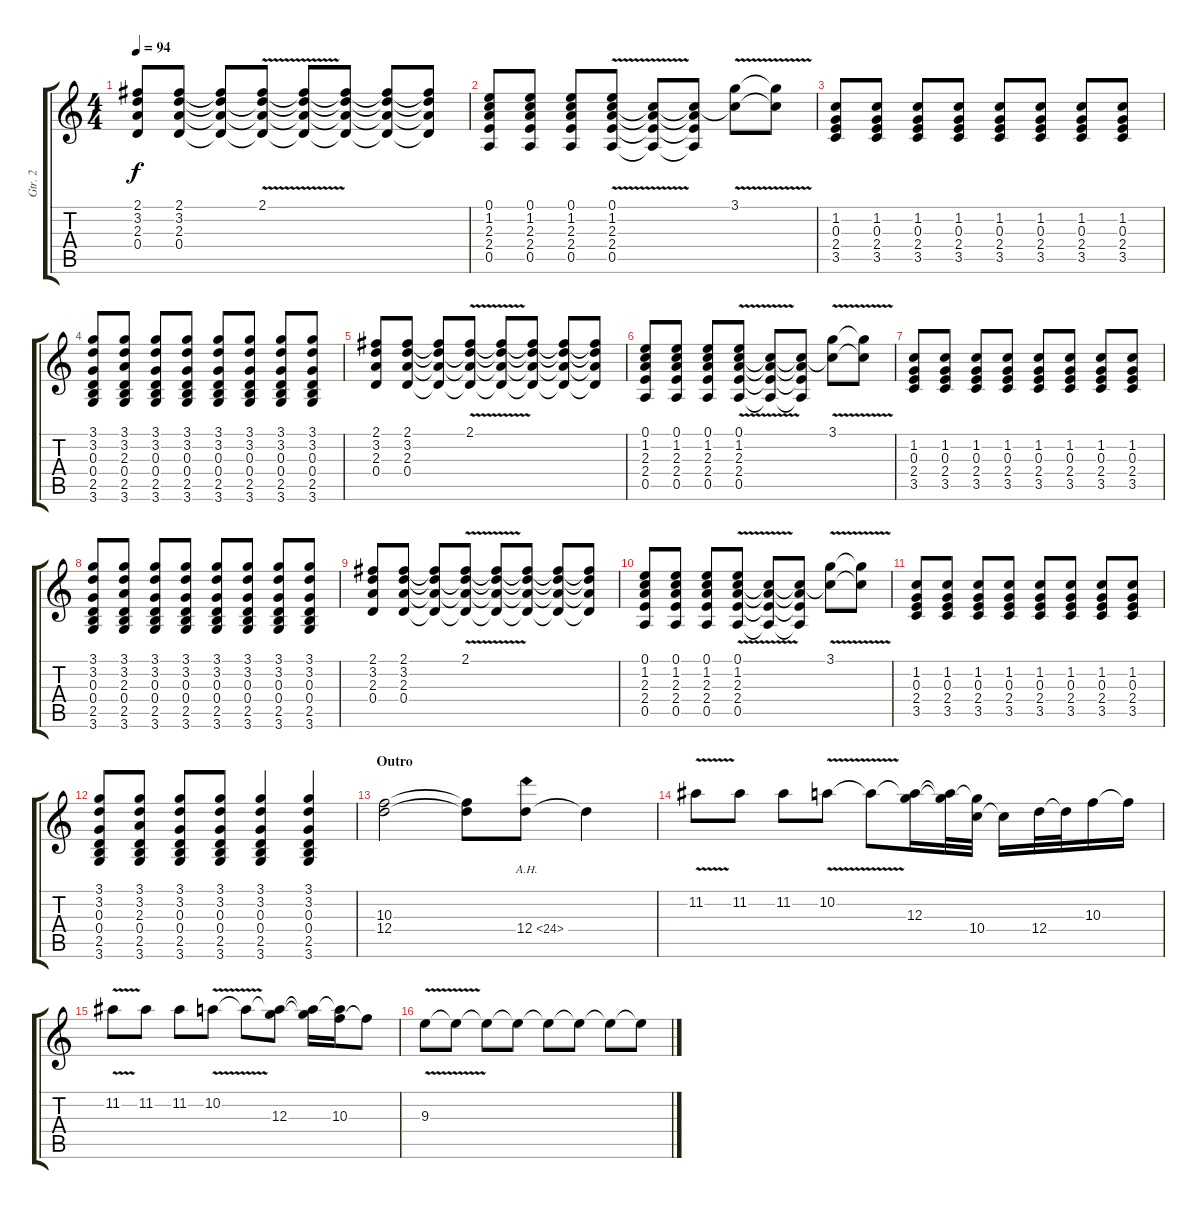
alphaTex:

\track ("Gtr. 2" "Gtr. 2") {instrument distortionguitar}
\staff {score tabs}
\tuning (E4 B3 G3 D3 A2 E2) {hide}
\ts (4 4)
\tempo 94
\clef g2
\ks c
(2.1 3.2 2.3 0.4).8{dy f} (2.1 3.2 2.3 0.4).8 (2.1{t} 3.2{t} 2.3{t} 0.4{t}).8 (2.1{v} 3.2{t} 2.3{t} 0.4{t}).8 (2.1{t} 3.2{t} 2.3{t} 0.4{t}).8 (2.1{t} 3.2{t} 2.3{t} 0.4{t}).8 (2.1{t} 3.2{t} 2.3{t} 0.4{t}).8 (2.1{t} 3.2{t} 2.3{t} 0.4{t}).8 |
(0.1 1.2 2.3 2.4 0.5).8 (0.1 1.2 2.3 2.4 0.5).8 (0.1 1.2 2.3 2.4 0.5).8 (0.1 1.2{v} 2.3 2.4 0.5).8 (1.2{t} 2.3{t} 2.4{t} 0.5{t}).8 (1.2{t} 2.3{t} 2.4{t} 0.5{t}).8 (3.1{v} 1.2{t}).8 (3.1{t} 1.2{t}).8 |
(1.2 0.3 2.4 3.5).8 (1.2 0.3 2.4 3.5).8 (1.2 0.3 2.4 3.5).8 (1.2 0.3 2.4 3.5).8 (1.2 0.3 2.4 3.5).8 (1.2 0.3 2.4 3.5).8 (1.2 0.3 2.4 3.5).8 (1.2 0.3 2.4 3.5).8 |
(3.1 3.2 0.3 0.4 2.5 3.6).8 (3.1 3.2 2.3 0.4 2.5 3.6).8 (3.1 3.2 0.3 0.4 2.5 3.6).8 (3.1 3.2 0.3 0.4 2.5 3.6).8 (3.1 3.2 0.3 0.4 2.5 3.6).8 (3.1 3.2 0.3 0.4 2.5 3.6).8 (3.1 3.2 0.3 0.4 2.5 3.6).8 (3.1 3.2 0.3 0.4 2.5 3.6).8 |
(2.1 3.2 2.3 0.4).8 (2.1 3.2 2.3 0.4).8 (2.1{t} 3.2{t} 2.3{t} 0.4{t}).8 (2.1{v} 3.2{t} 2.3{t} 0.4{t}).8 (2.1{t} 3.2{t} 2.3{t} 0.4{t}).8 (2.1{t} 3.2{t} 2.3{t} 0.4{t}).8 (2.1{t} 3.2{t} 2.3{t} 0.4{t}).8 (2.1{t} 3.2{t} 2.3{t} 0.4{t}).8 |
(0.1 1.2 2.3 2.4 0.5).8 (0.1 1.2 2.3 2.4 0.5).8 (0.1 1.2 2.3 2.4 0.5).8 (0.1 1.2{v} 2.3 2.4 0.5).8 (1.2{t} 2.3{t} 2.4{t} 0.5{t}).8 (1.2{t} 2.3{t} 2.4{t} 0.5{t}).8 (3.1{v} 1.2{t}).8 (3.1{t} 1.2{t}).8 |
(1.2 0.3 2.4 3.5).8 (1.2 0.3 2.4 3.5).8 (1.2 0.3 2.4 3.5).8 (1.2 0.3 2.4 3.5).8 (1.2 0.3 2.4 3.5).8 (1.2 0.3 2.4 3.5).8 (1.2 0.3 2.4 3.5).8 (1.2 0.3 2.4 3.5).8 |
(3.1 3.2 0.3 0.4 2.5 3.6).8 (3.1 3.2 2.3 0.4 2.5 3.6).8 (3.1 3.2 0.3 0.4 2.5 3.6).8 (3.1 3.2 0.3 0.4 2.5 3.6).8 (3.1 3.2 0.3 0.4 2.5 3.6).8 (3.1 3.2 0.3 0.4 2.5 3.6).8 (3.1 3.2 0.3 0.4 2.5 3.6).8 (3.1 3.2 0.3 0.4 2.5 3.6).8 |
(2.1 3.2 2.3 0.4).8 (2.1 3.2 2.3 0.4).8 (2.1{t} 3.2{t} 2.3{t} 0.4{t}).8 (2.1{v} 3.2{t} 2.3{t} 0.4{t}).8 (2.1{t} 3.2{t} 2.3{t} 0.4{t}).8 (2.1{t} 3.2{t} 2.3{t} 0.4{t}).8 (2.1{t} 3.2{t} 2.3{t} 0.4{t}).8 (2.1{t} 3.2{t} 2.3{t} 0.4{t}).8 |
(0.1 1.2 2.3 2.4 0.5).8 (0.1 1.2 2.3 2.4 0.5).8 (0.1 1.2 2.3 2.4 0.5).8 (0.1 1.2{v} 2.3 2.4 0.5).8 (1.2{t} 2.3{t} 2.4{t} 0.5{t}).8 (1.2{t} 2.3{t} 2.4{t} 0.5{t}).8 (3.1{v} 1.2{t}).8 (3.1{t} 1.2{t}).8 |
(1.2 0.3 2.4 3.5).8 (1.2 0.3 2.4 3.5).8 (1.2 0.3 2.4 3.5).8 (1.2 0.3 2.4 3.5).8 (1.2 0.3 2.4 3.5).8 (1.2 0.3 2.4 3.5).8 (1.2 0.3 2.4 3.5).8 (1.2 0.3 2.4 3.5).8 |
(3.1 3.2 0.3 0.4 2.5 3.6).8 (3.1 3.2 2.3 0.4 2.5 3.6).8 (3.1 3.2 0.3 0.4 2.5 3.6).8 (3.1 3.2 0.3 0.4 2.5 3.6).8 (3.1 3.2 0.3 0.4 2.5 3.6).4 (3.1 3.2 0.3 0.4 2.5 3.6).4 |
\section ("" "Outro")
(10.3 12.4).2 (10.3{t} 12.4{t}).8 12.4{ah 12}.8 12.4{t}.4 |
11.2{v}.8 11.2.8 11.2.8 10.2{v}.8 10.2{t}.8 (10.2{t} 12.3).16 (10.2{t} 12.3{t}).32 (12.3{t} 10.4).32 10.4{t}.16 12.4.32 12.4{t}.32 10.3.16 10.3{t}.16 |
11.2{v}.8 11.2.8 11.2.8 10.2{v}.8 10.2{t}.8 (10.2{t} 12.3).8 (10.2{t} 12.3{t}).16 (10.2{t} 10.3).16 10.3{t}.8 |
9.3{v}.8 9.3{t}.8 9.3{t}.8 9.3{t}.8 9.3{t}.8 9.3{t}.8 9.3{t}.8 9.3{t}.8
